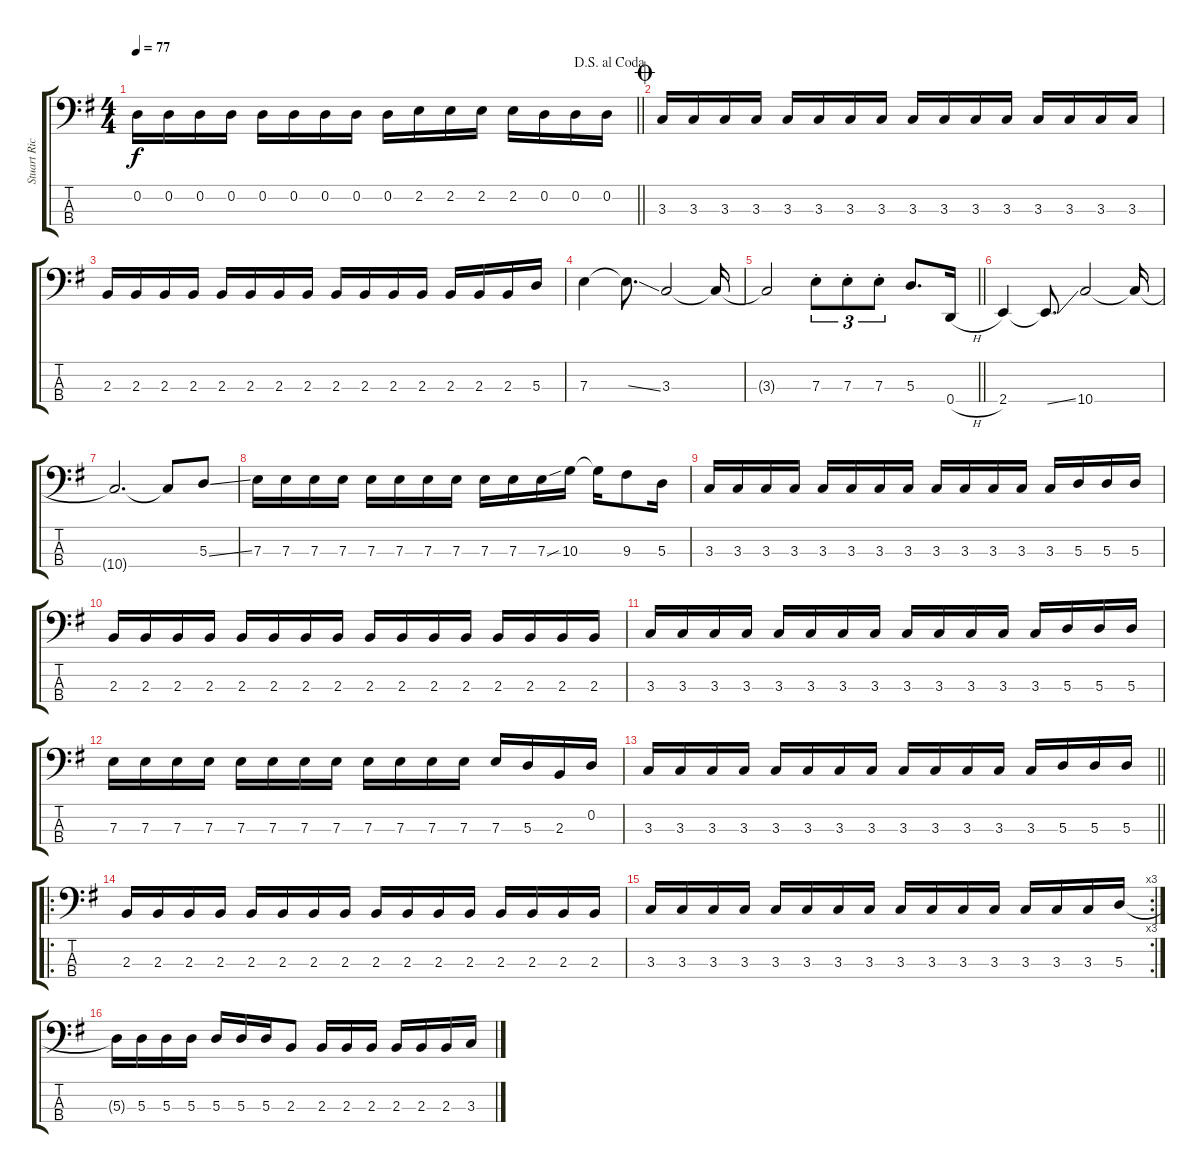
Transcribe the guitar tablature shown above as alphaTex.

\track ("Stuart Richardson" "Stuart Ric") {instrument electricbassfinger}
\staff {score tabs}
\tuning (G2 D2 A1 D1) {hide}
\ts (4 4)
\jump dalsegnoalcoda
\tempo 77
\clef f4
\barLineRight lightlight
\ks g
0.2.16{dy f} 0.2.16 0.2.16 0.2.16 0.2.16 0.2.16 0.2.16 0.2.16 0.2.16 2.2.16 2.2.16 2.2.16 2.2.16 0.2.16 0.2.16 0.2.16 |
\jump coda
3.3.16 3.3.16 3.3.16 3.3.16 3.3.16 3.3.16 3.3.16 3.3.16 3.3.16 3.3.16 3.3.16 3.3.16 3.3.16 3.3.16 3.3.16 3.3.16 |
2.3.16 2.3.16 2.3.16 2.3.16 2.3.16 2.3.16 2.3.16 2.3.16 2.3.16 2.3.16 2.3.16 2.3.16 2.3.16 2.3.16 2.3.16 5.3.16 |
7.3.4 7.3{ss t}.8{d} 3.3.2 3.3{t}.16 |
\barLineRight lightlight
3.3{t}.2 7.3{st}.8{tu (3 2)} 7.3{st}.8{tu (3 2)} 7.3{st}.8{tu (3 2)} 5.3.8{d} 0.4{h}.16 |
2.4.4 2.4{ss t}.8{d} 10.4.2 10.4{t}.16 |
10.4{t}.2{d} 10.4{t}.8 5.3{ss}.8 |
7.3.16 7.3.16 7.3.16 7.3.16 7.3.16 7.3.16 7.3.16 7.3.16 7.3.16 7.3.16 7.3.16 10.3{sib}.16 10.3{t}.16 9.3.8 5.3.16 |
3.3.16 3.3.16 3.3.16 3.3.16 3.3.16 3.3.16 3.3.16 3.3.16 3.3.16 3.3.16 3.3.16 3.3.16 3.3.16 5.3.16 5.3.16 5.3.16 |
2.3.16 2.3.16 2.3.16 2.3.16 2.3.16 2.3.16 2.3.16 2.3.16 2.3.16 2.3.16 2.3.16 2.3.16 2.3.16 2.3.16 2.3.16 2.3.16 |
3.3.16 3.3.16 3.3.16 3.3.16 3.3.16 3.3.16 3.3.16 3.3.16 3.3.16 3.3.16 3.3.16 3.3.16 3.3.16 5.3.16 5.3.16 5.3.16 |
7.3.16 7.3.16 7.3.16 7.3.16 7.3.16 7.3.16 7.3.16 7.3.16 7.3.16 7.3.16 7.3.16 7.3.16 7.3.16 5.3.16 2.3.16 0.2.16 |
\barLineRight lightlight
3.3.16 3.3.16 3.3.16 3.3.16 3.3.16 3.3.16 3.3.16 3.3.16 3.3.16 3.3.16 3.3.16 3.3.16 3.3.16 5.3.16 5.3.16 5.3.16 |
\ro
2.3.16 2.3.16 2.3.16 2.3.16 2.3.16 2.3.16 2.3.16 2.3.16 2.3.16 2.3.16 2.3.16 2.3.16 2.3.16 2.3.16 2.3.16 2.3.16 |
\rc 3
3.3.16 3.3.16 3.3.16 3.3.16 3.3.16 3.3.16 3.3.16 3.3.16 3.3.16 3.3.16 3.3.16 3.3.16 3.3.16 3.3.16 3.3.16 5.3.16 |
5.3{t}.16 5.3.16 5.3.16 5.3.16 5.3.16 5.3.16 5.3.16 2.3.8 2.3.16 2.3.16 2.3.16 2.3.16 2.3.16 2.3.16 3.3.16
